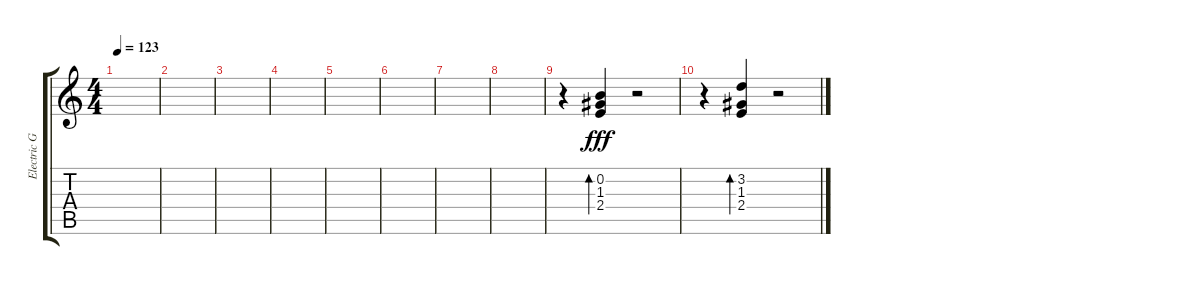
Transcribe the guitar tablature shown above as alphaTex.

\track ("Electric Gtr." "Electric G") {instrument acousticguitarsteel}
\staff {score tabs}
\tuning (E4 B3 G3 D3 A2 E2) {hide}
\ts (4 4)
\tempo 123
\clef g2
\ks c
|
|
|
|
|
|
|
|
r.4 (0.2 1.3 2.4).4{bd 120 dy fff volume 13 instrument acousticguitarsteel} r.2 |
r.4 (3.2 1.3 2.4).4{bd 120} r.2
